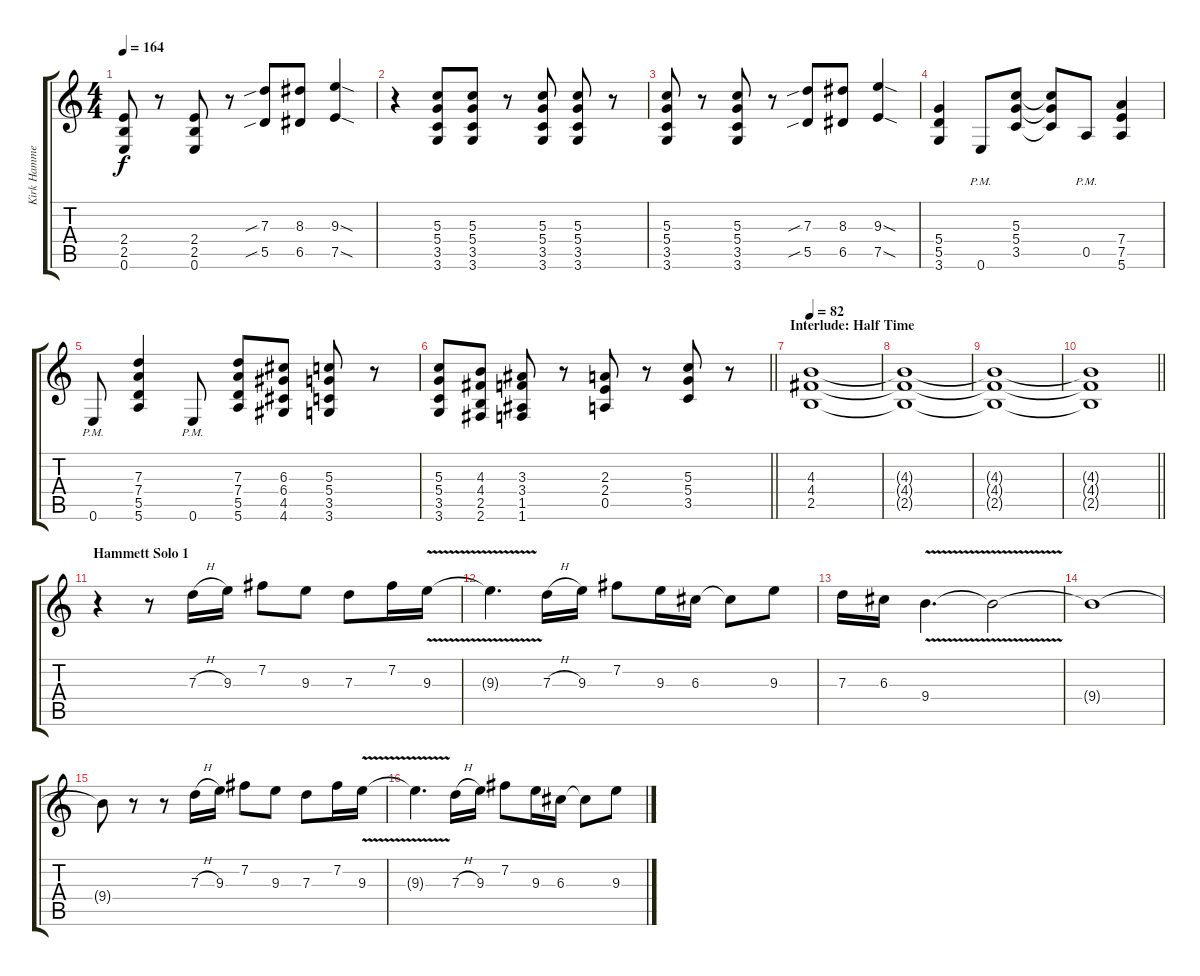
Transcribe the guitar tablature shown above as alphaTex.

\track ("Kirk Hammett" "Kirk Hamme") {instrument distortionguitar}
\staff {score tabs}
\tuning (E4 B3 G3 D3 A2 E2) {hide}
\ts (4 4)
\tempo 164
\clef g2
\ks c
(2.4 2.5 0.6).8{dy f} r.8 (2.4 2.5 0.6).8 r.8 (7.3{sib} 5.5{sib}).8 (8.3 6.5).8 (9.3{sod} 7.5{sod}).4 |
r.4 (5.3 5.4 3.5 3.6).8 (5.3 5.4 3.5 3.6).8 r.8 (5.3 5.4 3.5 3.6).8 (5.3 5.4 3.5 3.6).8 r.8 |
(5.3 5.4 3.5 3.6).8 r.8 (5.3 5.4 3.5 3.6).8 r.8 (7.3{sib} 5.5{sib}).8 (8.3 6.5).8 (9.3{sod} 7.5{sod}).4 |
(5.4 5.5 3.6).4 0.6{pm}.8 (5.3 5.4 3.5).8 (5.3{t} 5.4{t} 3.5{t}).8 0.5{pm}.8 (7.4 7.5 5.6).4 |
0.6{pm}.8 (7.3 7.4 5.5 5.6).4 0.6{pm}.8 (7.3 7.4 5.5 5.6).8 (6.3 6.4 4.5 4.6).8 (5.3 5.4 3.5 3.6).8 r.8 |
\barLineRight lightlight
(5.3 5.4 3.5 3.6).8 (4.3 4.4 2.5 2.6).8 (3.3 3.4 1.5 1.6).8 r.8 (2.3 2.4 0.5).8 r.8 (5.3 5.4 3.5).8 r.8 |
\section ("" "Interlude: Half Time")
\tempo 82
(4.3 4.4 2.5).1{volume 0} |
(4.3{t} 4.4{t} 2.5{t}).1 |
(4.3{t} 4.4{t} 2.5{t}).1 |
\barLineRight lightlight
(4.3{t} 4.4{t} 2.5{t}).1 |
\section ("" "Hammett Solo 1")
r.4{volume 16 instrument overdrivenguitar} r.8 7.3{h}.16 9.3.16 7.2.8 9.3.8 7.3.8 7.2.16 9.3{v}.16 |
9.3{t}.4{d} 7.3{h}.16 9.3.16 7.2.8 9.3.16 6.3.16 6.3{t}.8 9.3.8 |
7.3.16 6.3.16 9.4{v}.4{d} 9.4{t}.2 |
9.4{t}.1 |
9.4{t}.8 r.8 r.8 7.3{h}.16 9.3.16 7.2.8 9.3.8 7.3.8 7.2.16 9.3{v}.16 |
9.3{t}.4{d} 7.3{h}.16 9.3.16 7.2.8 9.3.16 6.3.16 6.3{t}.8 9.3.8
